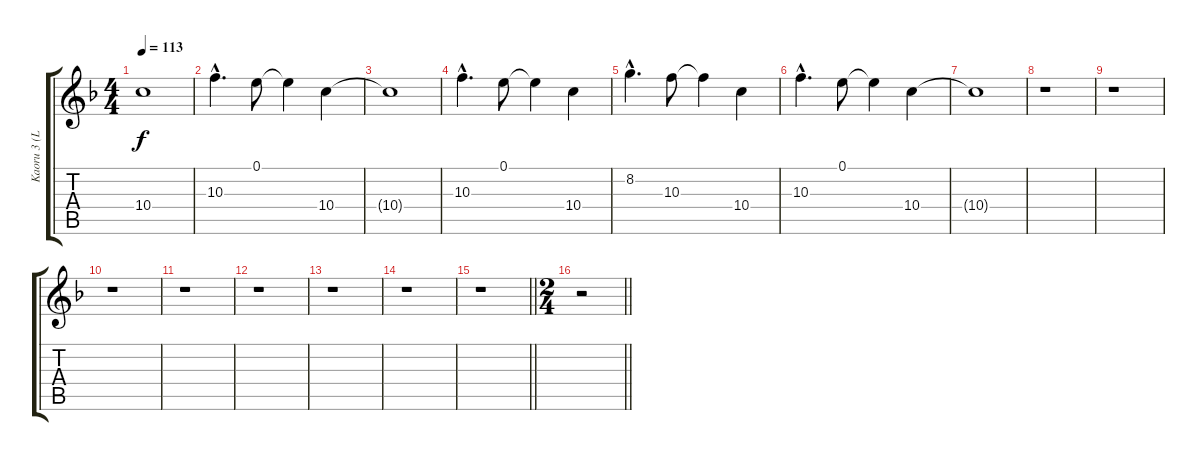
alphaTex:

\track ("Kaoru 3 (Live Version)" "Kaoru 3 (L") {instrument acousticguitarnylon}
\staff {score tabs}
\tuning (E4 B3 G3 D3 A2 E2) {hide}
\ts (4 4)
\tempo 113
\clef g2
\ks f
10.4{t}.1{dy f} |
10.3{hac}.4{d} 0.1.8 0.1{t}.4 10.4.4 |
10.4{t}.1 |
10.3{hac}.4{d} 0.1.8 0.1{t}.4 10.4.4 |
8.2{hac}.4{d} 10.3.8 10.3{t}.4 10.4.4 |
10.3{hac}.4{d} 0.1.8 0.1{t}.4 10.4.4 |
10.4{t}.1 |
r.1 |
r.1 |
r.1 |
r.1 |
r.1 |
r.1 |
r.1 |
\barLineRight lightlight
r.1 |
\ts (2 4)
\barLineRight lightlight
r.2
